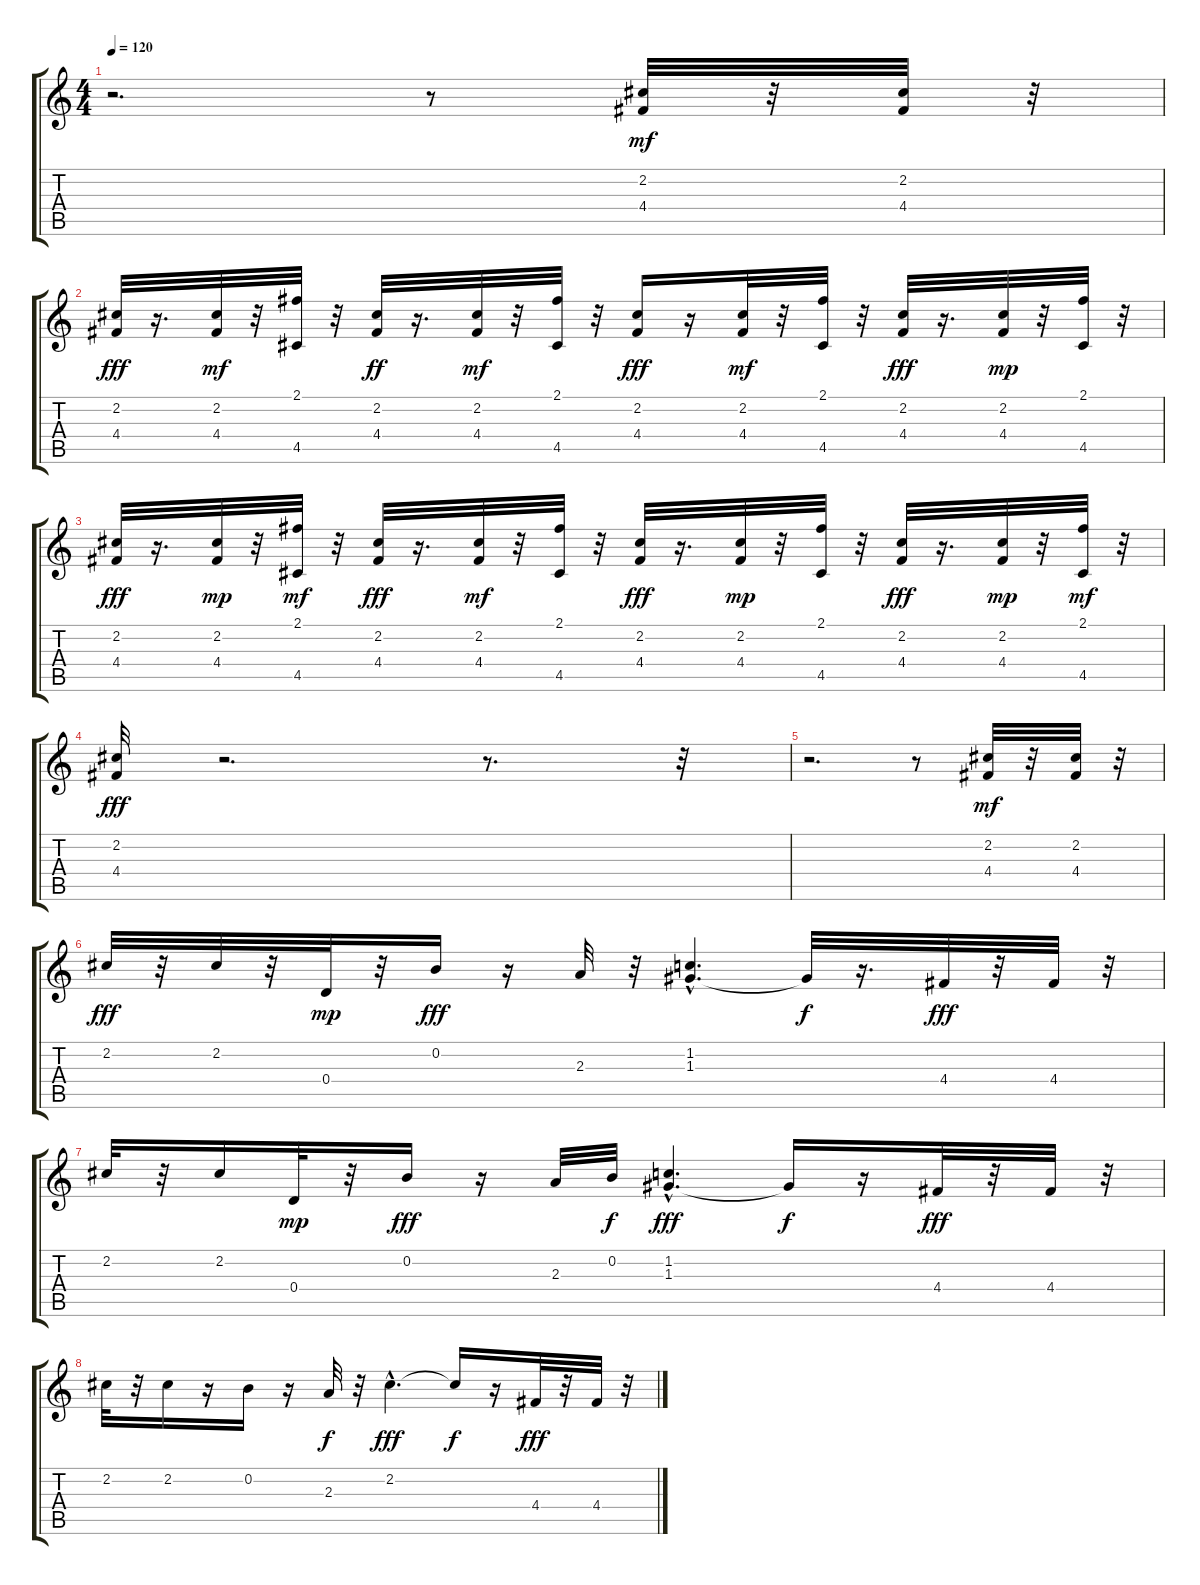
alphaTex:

\track "" {instrument electricguitarclean}
\staff {score tabs}
\tuning (E4 B3 G3 D3 A2 E2) {hide}
\ts (4 4)
\tempo 120
\clef g2
\ks c
r.2{d dy fff} r.8 (2.2 4.4).32{dy mf} r.32 (2.2 4.4).32 r.32 |
(2.2 4.4).32{dy fff} r.16{d} (2.2 4.4).32{dy mf} r.32 (2.1 4.5).32 r.32 (2.2 4.4).32{dy ff} r.16{d} (2.2 4.4).32{dy mf} r.32 (2.1 4.5).32 r.32 (2.2 4.4).16{dy fff} r.16 (2.2 4.4).32{dy mf} r.32 (2.1 4.5).32 r.32 (2.2 4.4).32{dy fff} r.16{d} (2.2 4.4).32{dy mp} r.32 (2.1 4.5).32 r.32 |
(2.2 4.4).32{dy fff} r.16{d} (2.2 4.4).32{dy mp} r.32 (2.1 4.5).32{dy mf} r.32 (2.2 4.4).32{dy fff} r.16{d} (2.2 4.4).32{dy mf} r.32 (2.1 4.5).32 r.32 (2.2 4.4).32{dy fff} r.16{d} (2.2 4.4).32{dy mp} r.32 (2.1 4.5).32 r.32 (2.2 4.4).32{dy fff} r.16{d} (2.2 4.4).32{dy mp} r.32 (2.1 4.5).32{dy mf} r.32 |
(2.2 4.4).32{dy fff} r.2{d} r.8{d} r.32 |
r.2{d} r.8 (2.2 4.4).32{dy mf volume 10 instrument electricguitarmuted} r.32 (2.2 4.4).32 r.32 |
2.2.32{dy fff} r.32 2.2.32 r.32 0.4.32{dy mp} r.32 0.2.16{dy fff} r.16 2.3.32 r.32 (1.2 1.3{hac}).4{d} 1.3{t}.32{dy f} r.16{d} 4.4.32{dy fff} r.32 4.4.32 r.32 |
2.2.32 r.32 2.2.16 0.4.32{dy mp} r.32 0.2.16{dy fff} r.16 2.3.32 0.2.32{dy f} (1.2 1.3{hac}).4{d dy fff} 1.3{t}.16{dy f} r.16 4.4.32{dy fff} r.32 4.4.32 r.32 |
2.2.32 r.32 2.2.16 r.16 0.2.16 r.16 2.3.32{dy f} r.32 2.2{hac}.4{d dy fff} 2.2{t}.16{dy f} r.16 4.4.32{dy fff} r.32 4.4.32 r.32
